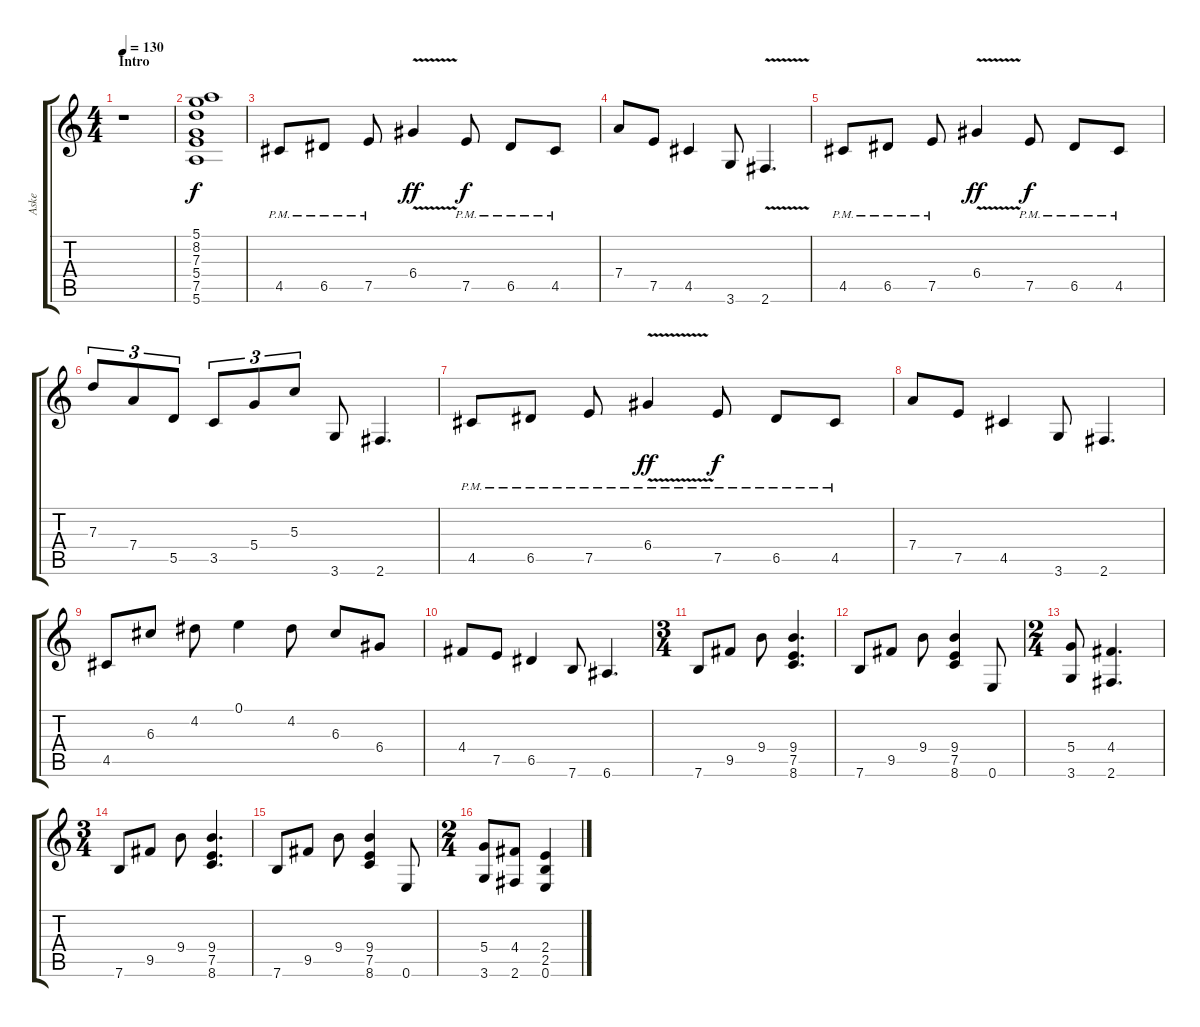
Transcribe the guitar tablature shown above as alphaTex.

\track ("Aske" "Aske") {instrument overdrivenguitar}
\staff {score tabs}
\tuning (E4 B3 G3 D3 A2 E2) {hide}
\ts (4 4)
\section ("" "Intro")
\tempo 130
\clef g2
\ks c
r.1{dy f instrument overdrivenguitar} |
(5.1 8.2 7.3 5.4 7.5 5.6).1 |
4.5{pm}.8 6.5{pm}.8 7.5{pm}.8 6.4{v}.4{dy ff} 7.5{pm}.8{dy f} 6.5{pm}.8 4.5{pm}.8 |
7.4.8 7.5.8 4.5.4 3.6.8 2.6{v}.4{d} |
4.5{pm}.8 6.5{pm}.8 7.5{pm}.8 6.4{v}.4{dy ff} 7.5{pm}.8{dy f} 6.5{pm}.8 4.5{pm}.8 |
7.3.8{tu (3 2)} 7.4.8{tu (3 2)} 5.5.8{tu (3 2)} 3.5.8{tu (3 2)} 5.4.8{tu (3 2)} 5.3.8{tu (3 2)} 3.6.8 2.6.4{d} |
4.5{pm}.8 6.5{pm}.8 7.5{pm}.8 6.4{v pm}.4{dy ff} 7.5{pm}.8{dy f} 6.5{pm}.8 4.5{pm}.8 |
7.4.8 7.5.8 4.5.4 3.6.8 2.6.4{d} |
4.5.8 6.3.8 4.2.8 0.1.4 4.2.8 6.3.8 6.4.8 |
4.4.8 7.5.8 6.5.4 7.6.8 6.6.4{d} |
\ts (3 4)
7.6.8 9.5.8 9.4.8 (9.4 7.5 8.6).4{d} |
7.6.8 9.5.8 9.4.8 (9.4 7.5 8.6).4 0.6.8 |
\ts (2 4)
(5.4 3.6).8 (4.4 2.6).4{d} |
\ts (3 4)
7.6.8 9.5.8 9.4.8 (9.4 7.5 8.6).4{d} |
7.6.8 9.5.8 9.4.8 (9.4 7.5 8.6).4 0.6.8 |
\ts (2 4)
(5.4 3.6).8 (4.4 2.6).8 (2.4 2.5 0.6).4
